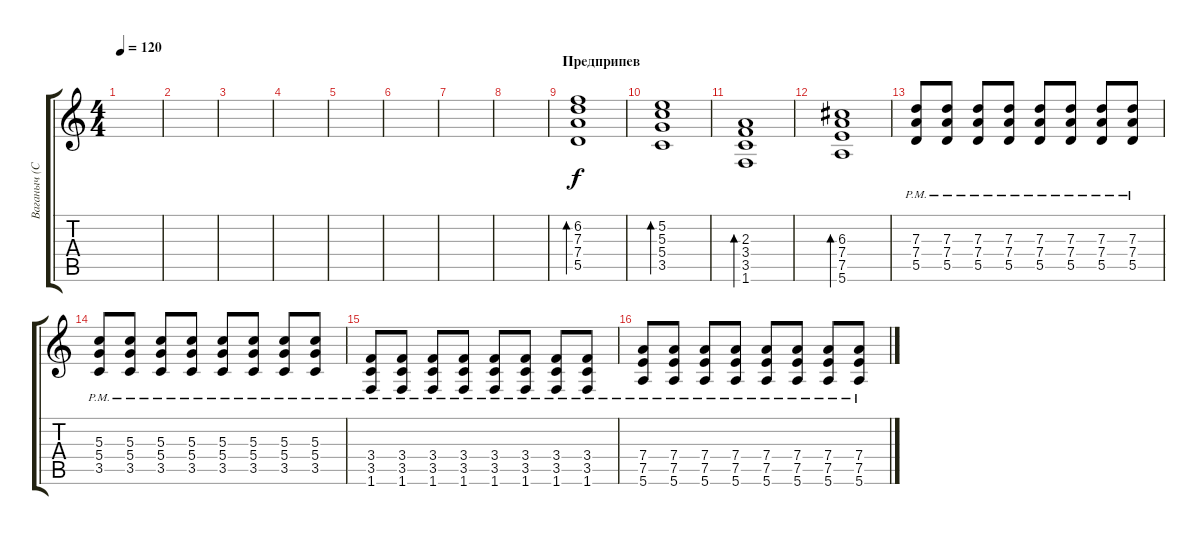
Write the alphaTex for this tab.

\track ("Ваганыч (Clean)" "Ваганыч (C") {instrument electricguitarclean}
\staff {score tabs}
\tuning (E4 B3 G3 D3 A2 E2) {hide}
\ts (4 4)
\tempo 120
\clef g2
\ks c
|
|
|
|
|
|
|
|
\section ("" "Предприпев")
(6.2 7.3 7.4 5.5).1{bd 120} |
(5.2 5.3 5.4 3.5).1{bd 60} |
(2.3 3.4 3.5 1.6).1{bd 60} |
(6.3 7.4 7.5 5.6).1{bd 120} |
(7.3{pm} 7.4{pm} 5.5{pm}).8 (7.3{pm} 7.4{pm} 5.5{pm}).8 (7.3{pm} 7.4{pm} 5.5{pm}).8 (7.3{pm} 7.4{pm} 5.5{pm}).8 (7.3{pm} 7.4{pm} 5.5{pm}).8 (7.3{pm} 7.4{pm} 5.5{pm}).8 (7.3{pm} 7.4{pm} 5.5{pm}).8 (7.3{pm} 7.4{pm} 5.5{pm}).8 |
(5.3{pm} 5.4{pm} 3.5{pm}).8 (5.3{pm} 5.4{pm} 3.5{pm}).8 (5.3{pm} 5.4{pm} 3.5{pm}).8 (5.3{pm} 5.4{pm} 3.5{pm}).8 (5.3{pm} 5.4{pm} 3.5{pm}).8 (5.3{pm} 5.4{pm} 3.5{pm}).8 (5.3{pm} 5.4{pm} 3.5{pm}).8 (5.3{pm} 5.4{pm} 3.5{pm}).8 |
(3.4{pm} 3.5{pm} 1.6{pm}).8 (3.4{pm} 3.5{pm} 1.6{pm}).8 (3.4{pm} 3.5{pm} 1.6{pm}).8 (3.4{pm} 3.5{pm} 1.6{pm}).8 (3.4{pm} 3.5{pm} 1.6{pm}).8 (3.4{pm} 3.5{pm} 1.6{pm}).8 (3.4{pm} 3.5{pm} 1.6{pm}).8 (3.4{pm} 3.5{pm} 1.6{pm}).8 |
(7.4{pm} 7.5{pm} 5.6{pm}).8 (7.4{pm} 7.5{pm} 5.6{pm}).8 (7.4{pm} 7.5{pm} 5.6{pm}).8 (7.4{pm} 7.5{pm} 5.6{pm}).8 (7.4{pm} 7.5{pm} 5.6{pm}).8 (7.4{pm} 7.5{pm} 5.6{pm}).8 (7.4{pm} 7.5{pm} 5.6{pm}).8 (7.4{pm} 7.5{pm} 5.6{pm}).8
